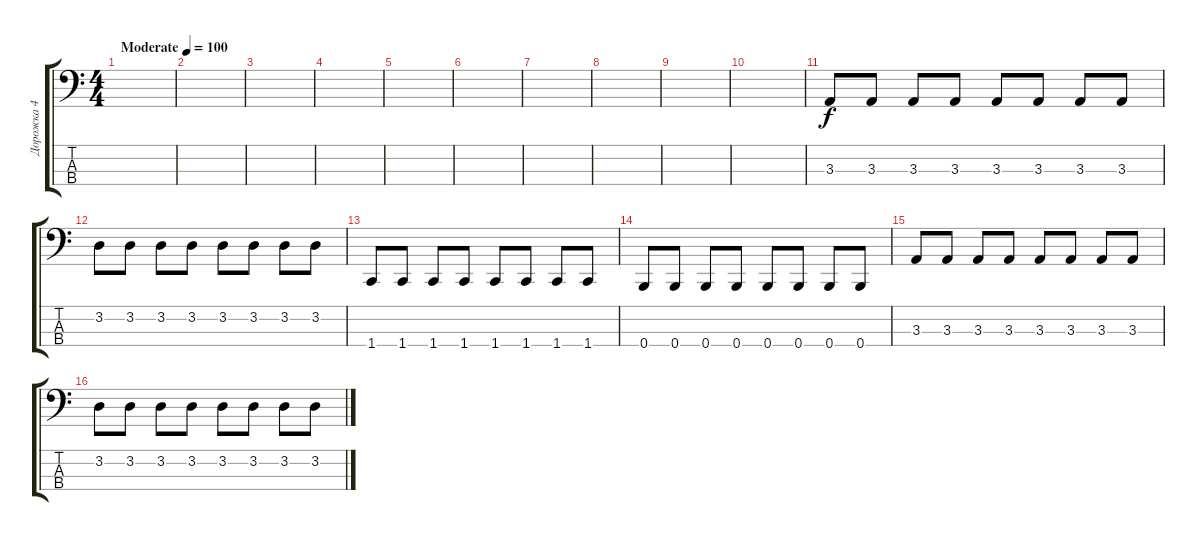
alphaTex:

\track ("Дорожка 4" "Дорожка 4") {instrument electricbassfinger}
\staff {score tabs}
\tuning (E2 B1 Gb1 B0) {hide}
\ts (4 4)
\tempo (100 "Moderate")
\clef f4
\ks c
|
|
|
|
|
|
|
|
|
|
3.3.8 3.3.8 3.3.8 3.3.8 3.3.8 3.3.8 3.3.8 3.3.8 |
3.2.8 3.2.8 3.2.8 3.2.8 3.2.8 3.2.8 3.2.8 3.2.8 |
1.4.8 1.4.8 1.4.8 1.4.8 1.4.8 1.4.8 1.4.8 1.4.8 |
0.4.8 0.4.8 0.4.8 0.4.8 0.4.8 0.4.8 0.4.8 0.4.8 |
3.3.8 3.3.8 3.3.8 3.3.8 3.3.8 3.3.8 3.3.8 3.3.8 |
3.2.8 3.2.8 3.2.8 3.2.8 3.2.8 3.2.8 3.2.8 3.2.8
